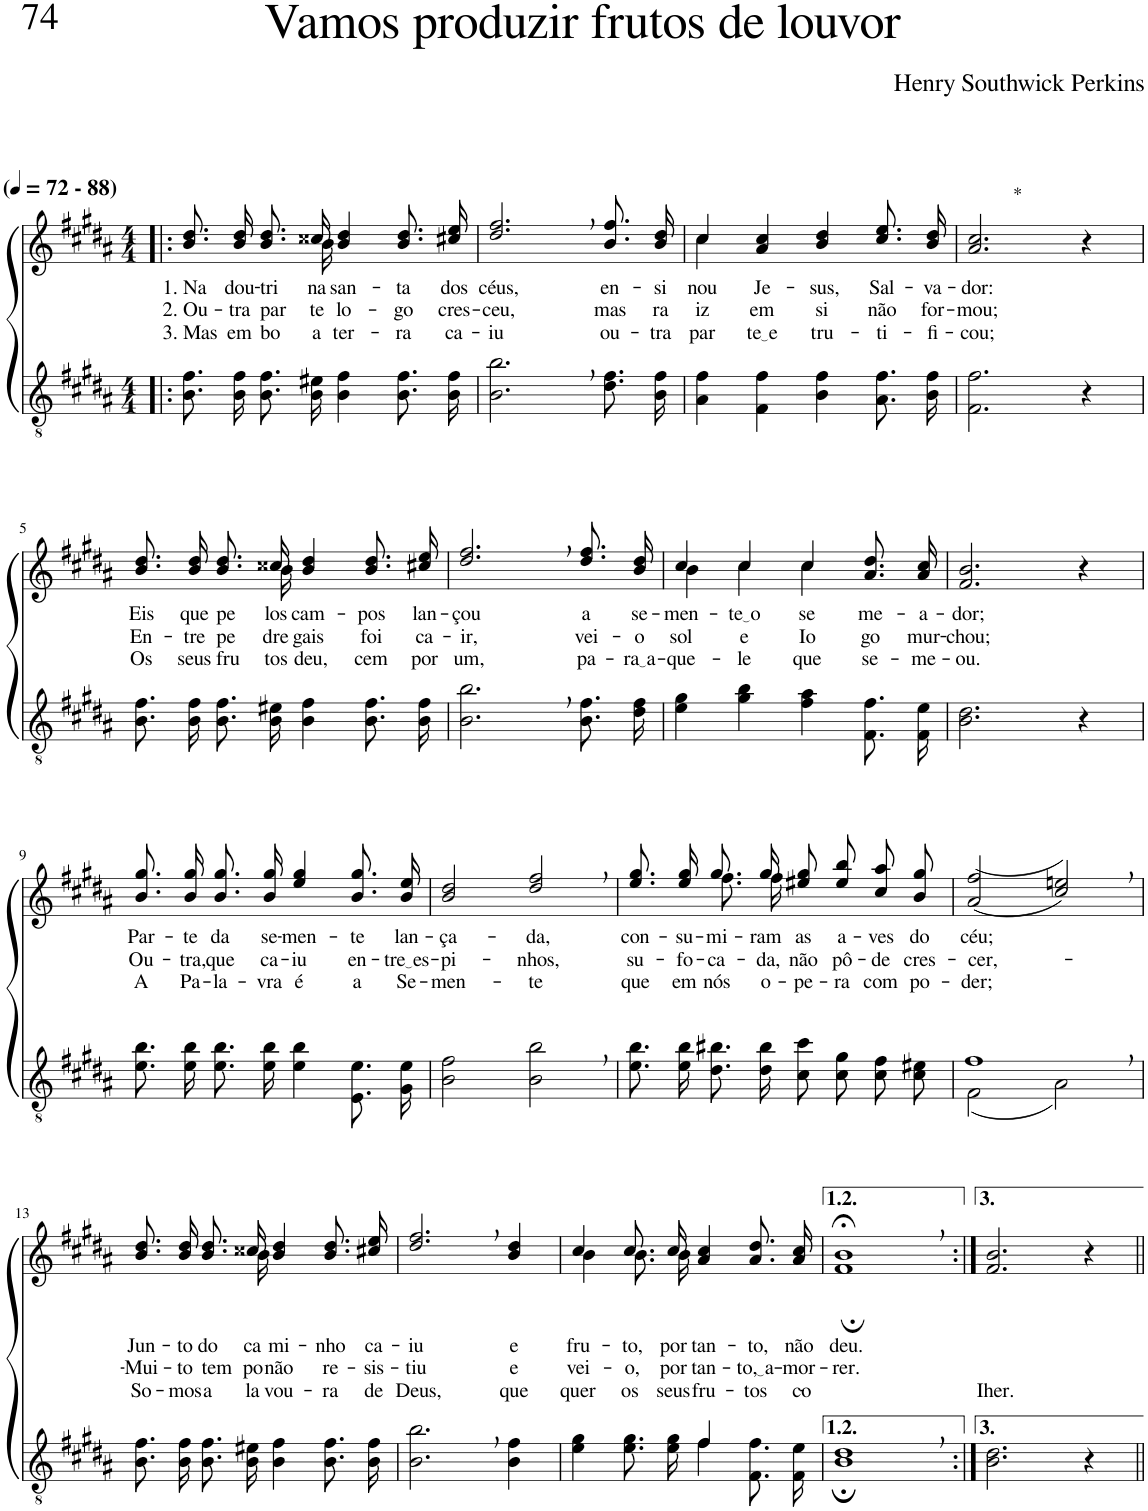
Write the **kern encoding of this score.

**kern	**kern	**text	**text	**text
*part2	*part1	*part1	*part1	*part1
*staff2	*staff1	*staff1	*staff1	*staff1
*I"Parte III e IV	*I"Parte I e II	*	*	*
*clefGv2	*clefG2	*	*	*
*Trd5c9	*Trd5c9	*	*	*
*k[f#c#g#d#a#]	*k[f#c#g#d#a#]	*	*	*
*M4/4	*M4/4	*	*	*
*MM72	*MM72	*	*	*
=1!|:	=1!|:	=1!|:	=1!|:	=1!|:
!	!LO:TX:a:B:t=(	!	!	!
!	!LO:TX:a:B:t=- 88)	!	!	!
!	!	!LO:LY:b	!LO:LY:b	!LO:LY:b
*	*^	*	*	*
8.B\ 8.f#\L	8.b\ 8.dd#\L	4..ryy	1. Na	2. Ou-	3. Mas
!	!	!	!LO:LY:b	!LO:LY:b	!LO:LY:b
16B\ 16f#\Jk	16b\ 16dd#\Jk	.	dou-	-tra	em
!	!	!	!LO:LY:b	!LO:LY:b	!LO:LY:b
8.B\ 8.f#\L	8.b\ 8.dd#\L	.	-tri-	par-	bo-
!	!	!	!LO:LY:b	!LO:LY:b	!LO:LY:b
16B\ 16e#X\Jk	16cc##X\Jk	16b\	-na	-te	-a
!	!	!	!LO:LY:b	!LO:LY:b	!LO:LY:b
4B\ 4f#\	4b/ 4dd#/	2ryy	san-	lo-	ter-
!	!	!	!LO:LY:b	!LO:LY:b	!LO:LY:b
8.B\ 8.f#\L	8.b\ 8.dd#\L	.	-ta	-go	-ra
!	!	!	!LO:LY:b	!LO:LY:b	!LO:LY:b
16B\ 16f#\Jk	16cc#X\ 16ee\Jk	.	dos	cres-	ca-
*	*v	*v	*	*	*
=2	=2	=2	=2	=2
!	!	!LO:LY:b	!LO:LY:b	!LO:LY:b
2.B\, 2.b\,	2.dd#/, 2.ff#/,	céus,	-ceu,	-iu
!	!	!LO:LY:b	!LO:LY:b	!LO:LY:b
8.d#\ 8.f#\L	8.b\ 8.ff#\L	en-	mas	ou-
!	!	!LO:LY:b	!LO:LY:b	!LO:LY:b
16B\ 16f#\Jk	16b\ 16dd#\Jk	-si-	ra-	-tra
=3	=3	=3	=3	=3
*	*^	*	*	*
!	!	!	!LO:LY:b	!LO:LY:b	!LO:LY:b
4A#\ 4f#\	4cc#/	4cc#\	-nou	-iz	par-
!	!	!	!LO:LY:b	!LO:LY:b	!LO:LY:b
4F#\ 4f#\	4a#/ 4cc#/	2.ryy	Je-	em	te e
!	!	!	!LO:LY:b	!LO:LY:b	!LO:LY:b
4B\ 4f#\	4b/ 4dd#/	.	-sus,	si	tru-
!	!	!	!LO:LY:b	!LO:LY:b	!LO:LY:b
8.A#\ 8.f#\L	8.cc#\ 8.ee\L	.	Sal-	não	-ti-
!	!	!	!LO:LY:b	!LO:LY:b	!LO:LY:b
16B\ 16f#\Jk	16b\ 16dd#\Jk	.	-va-	for-	-fi-
*	*v	*v	*	*	*
=4	=4	=4	=4	=4
!	!LO:TX:a:t=*	!	!	!
!	!	!LO:LY:b	!LO:LY:b	!LO:LY:b
2.F#\ 2.f#\	2.a#/ 2.cc#/	-dor:	-mou;	-cou;
4r	4r	.	.	.
!!LO:LB:g=z
=5	=5	=5	=5	=5
!	!	!LO:LY:b	!LO:LY:b	!LO:LY:b
*	*^	*	*	*
8.B\ 8.f#\L	8.b\ 8.dd#\L	4..ryy	Eis	En-	Os
!	!	!	!LO:LY:b	!LO:LY:b	!LO:LY:b
16B\ 16f#\Jk	16b\ 16dd#\Jk	.	que	-tre	seus
!	!	!	!LO:LY:b	!LO:LY:b	!LO:LY:b
8.B\ 8.f#\L	8.b\ 8.dd#\L	.	pe-	pe-	fru-
!	!	!	!LO:LY:b	!LO:LY:b	!LO:LY:b
16B\ 16e#X\Jk	16cc##X\Jk	16b\	-los	-dre-	-tos
!	!	!	!LO:LY:b	!LO:LY:b	!LO:LY:b
4B\ 4f#\	4b/ 4dd#/	2ryy	cam-	-gais	deu,
!	!	!	!LO:LY:b	!LO:LY:b	!LO:LY:b
8.B\ 8.f#\L	8.b\ 8.dd#\L	.	-pos	foi	cem
!	!	!	!LO:LY:b	!LO:LY:b	!LO:LY:b
16B\ 16f#\Jk	16cc#X\ 16ee\Jk	.	lan-	ca-	por
*	*v	*v	*	*	*
=6	=6	=6	=6	=6
!	!	!LO:LY:b	!LO:LY:b	!LO:LY:b
2.B\, 2.b\,	2.dd#/, 2.ff#/,	-çou	-ir,	um,
!	!	!LO:LY:b	!LO:LY:b	!LO:LY:b
8.B\ 8.f#\L	8.dd#\ 8.ff#\L	a	vei-	pa-
!	!	!LO:LY:b	!LO:LY:b	!LO:LY:b
16d#\ 16f#\Jk	16b\ 16dd#\Jk	se-	-o	ra a
=7	=7	=7	=7	=7
!	!	!LO:LY:b	!LO:LY:b	!LO:LY:b
*	*^	*	*	*
4e\ 4g#\	4b\	4cc#/	-men-	sol	-que-
!	!	!	!LO:LY:b	!LO:LY:b	!LO:LY:b
4g#\ 4b\	4cc#\	4cc#/	te o	e	-le
!	!	!	!LO:LY:b	!LO:LY:b	!LO:LY:b
4f#\ 4a#\	4cc#\	4cc#/	se-	Io-	que
!	!	!	!LO:LY:b	!LO:LY:b	!LO:LY:b
8.F#\ 8.f#\L	4ryy	8.a#\ 8.dd#\L	-me-	-go	se-
!	!	!	!LO:LY:b	!LO:LY:b	!LO:LY:b
16F#\ 16e\Jk	.	16a#\ 16cc#\Jk	-a-	mur-	-me-
=8	=8	=8	=8	=8	=8
!	!	!	!LO:LY:b	!LO:LY:b	!LO:LY:b
*	*v	*v	*	*	*
2.B\ 2.d#\	2.f#/ 2.b/	-dor;	-chou;	-ou.
4r	4r	.	.	.
!!LO:LB:g=z
=9	=9	=9	=9	=9
!	!	!LO:LY:b	!LO:LY:b	!LO:LY:b
8.e\ 8.b\L	8.b\ 8.gg#\L	Par-	Ou-	A
!	!	!LO:LY:b	!LO:LY:b	!LO:LY:b
16e\ 16b\Jk	16b\ 16gg#\Jk	-te	-tra,	Pa-
!	!	!LO:LY:b	!LO:LY:b	!LO:LY:b
8.e\ 8.b\L	8.b\ 8.gg#\L	da	que	-la-
!	!	!LO:LY:b	!LO:LY:b	!LO:LY:b
16e\ 16b\Jk	16b\ 16gg#\Jk	se-	ca-	-vra
!	!	!LO:LY:b	!LO:LY:b	!LO:LY:b
4e\ 4b\	4ee/ 4gg#/	-men-	-iu	é
!	!	!LO:LY:b	!LO:LY:b	!LO:LY:b
8.E/ 8.e/L	8.b\ 8.gg#\L	-te	en-	a
!	!	!LO:LY:b	!LO:LY:b	!LO:LY:b
16G#/ 16e/Jk	16b\ 16ee\Jk	lan-	tre es	Se-
=10	=10	=10	=10	=10
!	!	!LO:LY:b	!LO:LY:b	!LO:LY:b
2B\ 2f#\	2b/ 2dd#/	-ça-	-pi-	-men-
!	!	!LO:LY:b	!LO:LY:b	!LO:LY:b
2B\, 2b\,	2dd#/, 2ff#/,	-da,	-nhos,	-te
=11	=11	=11	=11	=11
*	*^	*	*	*
!	!	!	!LO:LY:b	!LO:LY:b	!LO:LY:b
8.e\ 8.b\L	4ryy	8.ee\ 8.gg#\L	con-	su-	que
!	!	!	!LO:LY:b	!LO:LY:b	!LO:LY:b
16e\ 16b\Jk	.	16ee\ 16gg#\Jk	-su-	-fo-	em
!	!	!	!LO:LY:b	!LO:LY:b	!LO:LY:b
8.d#\ 8.b#X\L	8.gg#/L	8.ff#\L	-mi-	-ca-	nós
!	!	!	!LO:LY:b	!LO:LY:b	!LO:LY:b
16d#\ 16b#\Jk	16gg#/Jk	16ff#\Jk	-ram	-da,	o-
!	!	!	!LO:LY:b	!LO:LY:b	!LO:LY:b
8c#\ 8cc#\L	8ryy	8ee#X\ 8gg#\L	as	não	-pe-
!	!	!	!LO:LY:b	!LO:LY:b	!LO:LY:b
8c#\ 8g#\J	16ryy	8ee#\ 8bb\J	a-	pô-	-ra
.	4ryy	.	.	.	.
!	!	!	!LO:LY:b	!LO:LY:b	!LO:LY:b
8c#\ 8f#\L	.	8cc#\ 8aa#\L	-ves	-de	com
!	!	!	!LO:LY:b	!LO:LY:b	!LO:LY:b
8c#\ 8e#X\J	.	8b\ 8gg#\J	do	cres-	po-
.	16ryy	.	.	.	.
*	*v	*v	*	*	*
=12	=12	=12	=12	=12
*^	*	*	*	*
!	!	!	!LO:LY:b	!LO:LY:b	!LO:LY:b
1f#,	(2F#\	((2a#/ 2ff#/	céu;	-cer,-	-der;
.	2A#\)	2cc#/, 2een/,))	.	.	.
!!LO:LB:g=z
=13	=13	=13	=13	=13	=13
!	!	!	!LO:LY:b	!LO:LY:b	!LO:LY:b
*v	*v	*^	*	*	*
8.B\ 8.f#\L	8.b\ 8.dd#\L	4..ryy	Jun-	-Mui-	So-
!	!	!	!LO:LY:b	!LO:LY:b	!LO:LY:b
16B\ 16f#\Jk	16b\ 16dd#\Jk	.	-to	-to	-mos
!	!	!	!LO:LY:b	!LO:LY:b	!LO:LY:b
8.B\ 8.f#\L	8.b\ 8.dd#\L	.	do	tem-	a
!	!	!	!LO:LY:b	!LO:LY:b	!LO:LY:b
16B\ 16e#X\Jk	16cc##X\Jk	16b\	ca-	-po	la-
!	!	!	!LO:LY:b	!LO:LY:b	!LO:LY:b
4B\ 4f#\	4b/ 4dd#/	2ryy	-mi-	não	-vou-
!	!	!	!LO:LY:b	!LO:LY:b	!LO:LY:b
8.B\ 8.f#\L	8.b\ 8.dd#\L	.	-nho	re-	-ra
!	!	!	!LO:LY:b	!LO:LY:b	!LO:LY:b
16B\ 16f#\Jk	16cc#X\ 16ee\Jk	.	ca-	-sis-	de
*	*v	*v	*	*	*
=14	=14	=14	=14	=14
!	!	!LO:LY:b	!LO:LY:b	!LO:LY:b
2.B\, 2.b\,	2.dd#/, 2.ff#/,	-iu	-tiu	Deus,
!	!	!LO:LY:b	!LO:LY:b	!LO:LY:b
4B\ 4f#\	4b/ 4dd#/	e	e	que
=15	=15	=15	=15	=15
*^	*^	*	*	*
!	!	!	!	!LO:LY:b	!LO:LY:b	!LO:LY:b
2ryy	4e\ 4g#\	4cc#/	4b\	fru-	vei-	quer
!	!	!	!	!LO:LY:b	!LO:LY:b	!LO:LY:b
.	8.e\ 8.g#\L	8.cc#/L	8.b\L	-to,	-o,	os
!	!	!	!	!LO:LY:b	!LO:LY:b	!LO:LY:b
.	16e\ 16g#\Jk	16cc#/Jk	16b\Jk	por-	por-	seus
!	!	!	!	!LO:LY:b	!LO:LY:b	!LO:LY:b
4f#/	4f#\	4a#/ 4cc#/	2ryy	-tan-	-tan-	fru-
!	!	!	!	!LO:LY:b	!LO:LY:b	!LO:LY:b
4ryy	8.F#\ 8.f#\L	8.a#\ 8.dd#\L	.	-to,	to, a	-tos
!	!	!	!	!LO:LY:b	!LO:LY:b	!LO:LY:b
.	16F#\ 16e\Jk	16a#\ 16cc#\Jk	.	não	-mor-	co-
=16	=16	=16	=16	=16	=16	=16
!	!	!	!	!LO:LY:b	!LO:LY:b	!
1d#;,	1B;	1b;<,	1f#;	deu.	-rer.	.
=17:|!	=17:|!	=17:|!	=17:|!	=17:|!	=17:|!	=17:|!
!	!	!	!	!	!	!LO:LY:b
*v	*v	*	*	*	*	*
*	*v	*v	*	*	*
2.B\ 2.d#\	2.f#/ 2.b/	.	.	-Iher.
4r	4r	.	.	.
=||	=||	=||	=||	=||
*-	*-	*-	*-	*-
